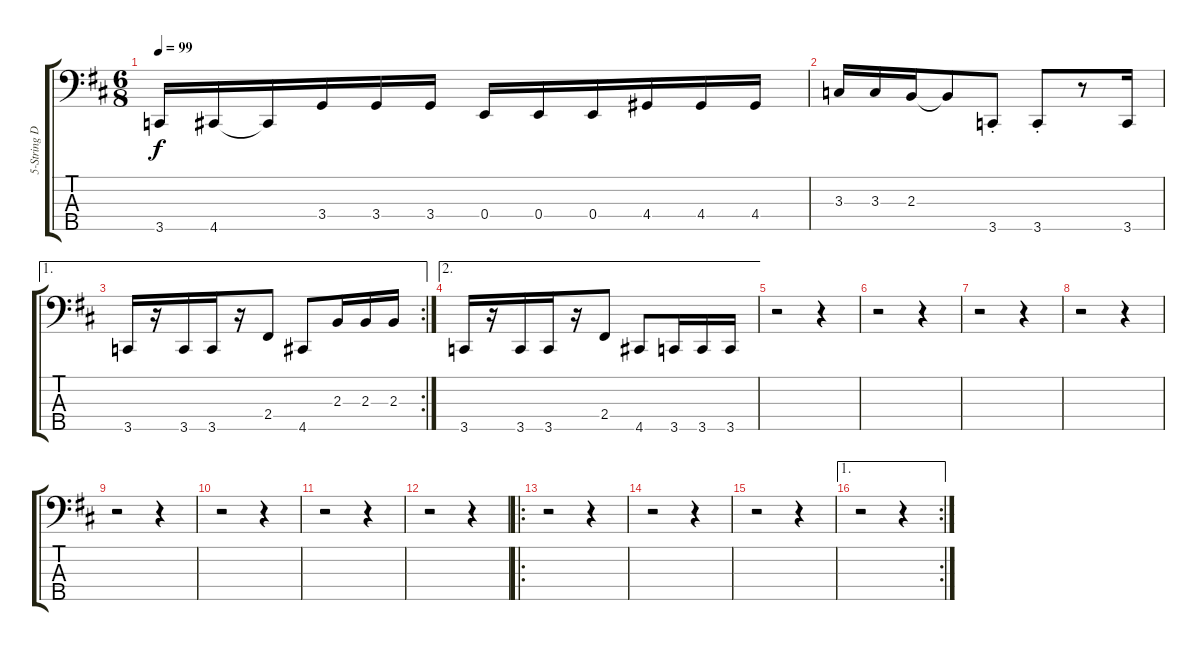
\track ("5-String Drop A" "5-String D") {instrument electricbassfinger}
\staff {score tabs}
\tuning (G2 D2 A1 E1 A0) {hide}
\ts (6 8)
\tempo 99
\clef f4
\ks d
3.5.16{dy f} 4.5.16 4.5{t}.16 3.4.16 3.4.16 3.4.16 0.4.16 0.4.16 0.4.16 4.4.16 4.4.16 4.4.16 |
3.3.16 3.3.16 2.3.16 2.3{t}.8 3.5{st}.8 3.5{st}.8 r.8 3.5.16 |
\ae 1
\rc 2
3.5.16 r.16 3.5.16 3.5.16 r.16 2.4.8 4.5.8 2.3.16 2.3.16 2.3.16 |
\ae 2
3.5.16 r.16 3.5.16 3.5.16 r.16 2.4.8 4.5.8 3.5.16 3.5.16 3.5.16 |
r.2 r.4 |
r.2 r.4 |
r.2 r.4 |
r.2 r.4 |
r.2 r.4 |
r.2 r.4 |
r.2 r.4 |
r.2 r.4 |
\ro
r.2 r.4 |
r.2 r.4 |
r.2 r.4 |
\ae 1
\rc 2
r.2 r.4
